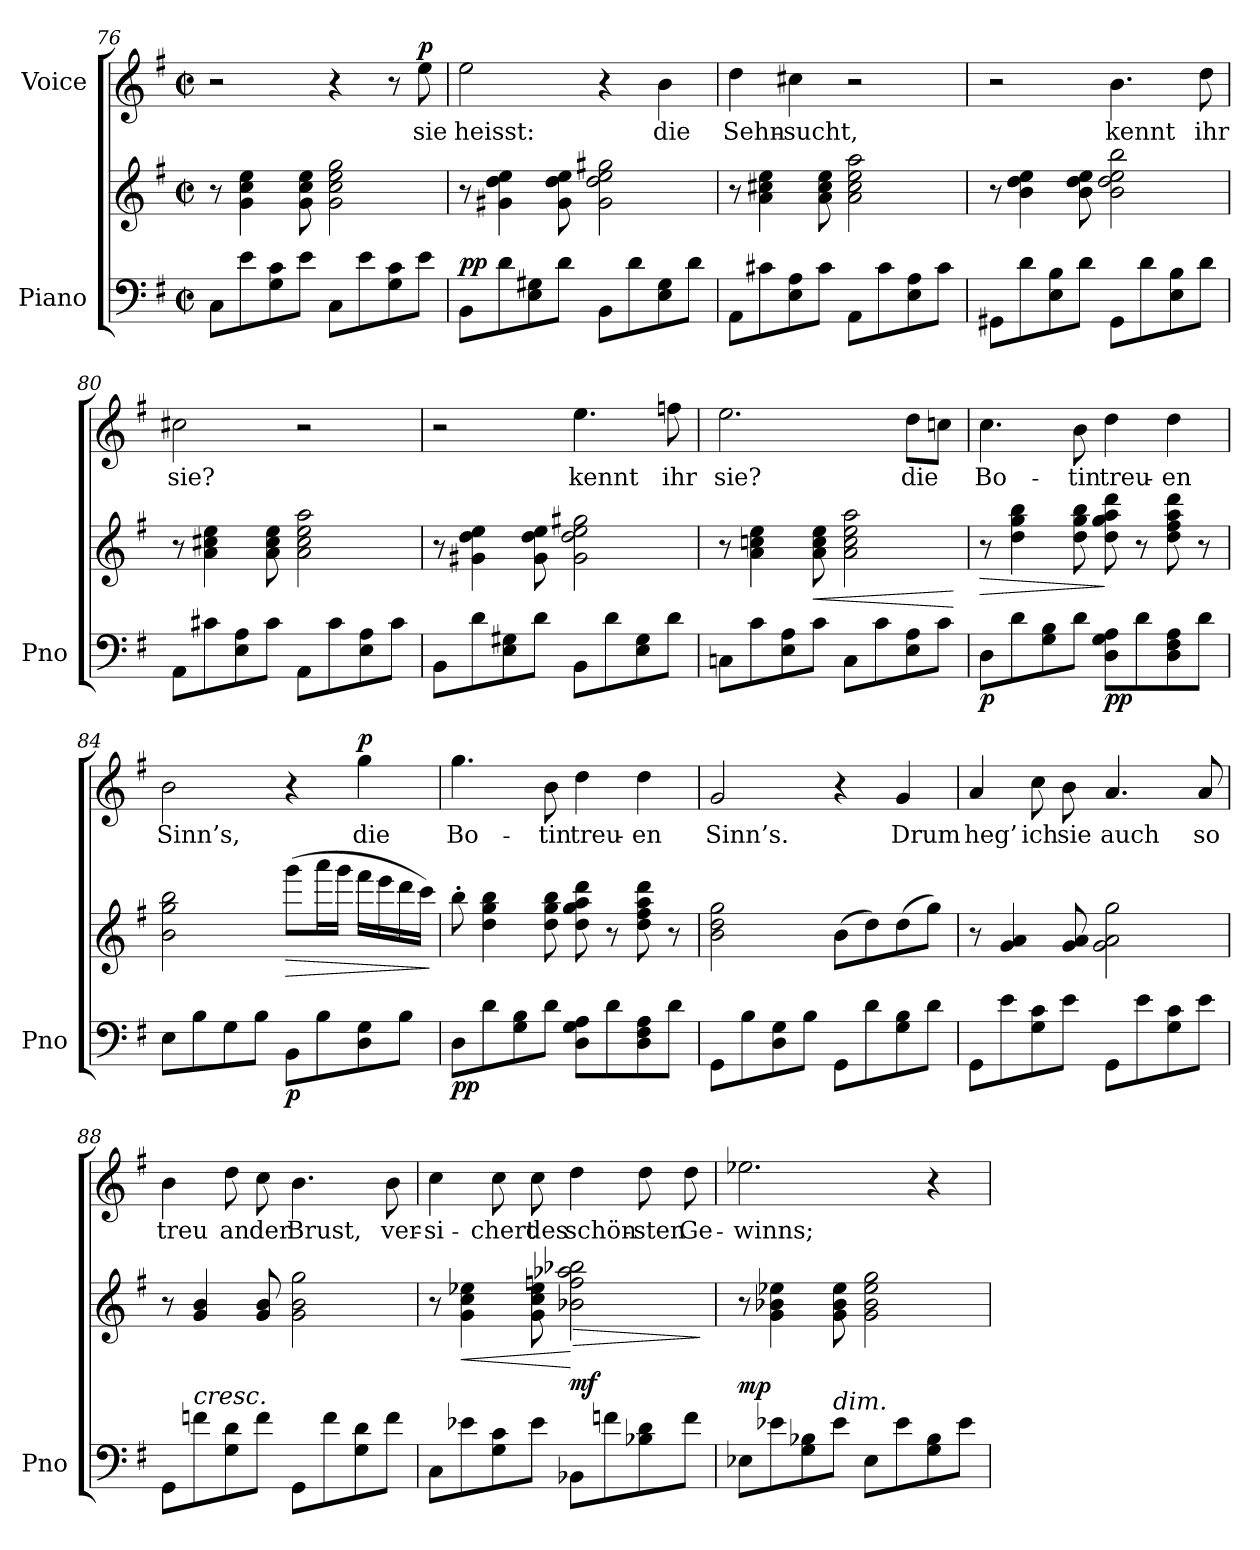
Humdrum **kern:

**kern	**kern	**dynam	**kern	**text	**dynam
*part2	*part2	*part2	*part1	*part1	*part1
*staff3	*staff2	*staff2/3	*staff1	*staff1	*staff1
*I"Piano	*	*	*I"Voice	*	*
*I'Pno	*	*	*	*	*
!!LO:PB:g=z
*clefF4	*clefG2	*	*clefG2	*	*
*k[f#]	*k[f#]	*	*k[f#]	*	*
*M2/2	*M2/2	*	*M2/2	*	*
*met(c|)	*met(c|)	*	*met(c|)	*	*
=76	=76	=76	=76	=76	=76
8C\L	8r	.	2r	.	.
8e\	4g\ 4cc\ 4ee\	.	.	.	.
8G\ 8c\	.	.	.	.	.
8e\J	8g\ 8cc\ 8ee\	.	.	.	.
8C\L	2g\ 2cc\ 2ee\ 2gg\	.	4r	.	.
8e\	.	.	.	.	.
8G\ 8c\	.	.	8r	.	.
!	!	!	!	!LO:LY:b	!LO:DY:b
8e\J	.	.	8ee\	sie	p
=77	=77	=77	=77	=77	=77
!	!	!LO:DY:a=2	!	!LO:LY:b	!
8BB\L	8r	pp	2ee\	heisst:	.
8d\	4g#X\ 4dd\ 4ee\	.	.	.	.
8E\ 8G#X\	.	.	.	.	.
8d\J	8g#\ 8dd\ 8ee\	.	.	.	.
8BB\L	2g#\ 2dd\ 2ee\ 2gg#X\	.	4r	.	.
8d\	.	.	.	.	.
!	!	!	!	!LO:LY:b	!
8E\ 8G#\	.	.	4b\	die	.
8d\J	.	.	.	.	.
=78	=78	=78	=78	=78	=78
!	!	!	!	!LO:LY:b	!
8AA\L	8r	.	4dd\	Sehn-	.
8c#X\	4a\ 4cc#X\ 4ee\	.	.	.	.
!	!	!	!	!LO:LY:b	!
8E\ 8A\	.	.	4cc#X\	-sucht,	.
8c#\J	8a\ 8cc#\ 8ee\	.	.	.	.
8AA\L	2a\ 2cc#\ 2ee\ 2aa\	.	2r	.	.
8c#\	.	.	.	.	.
8E\ 8A\	.	.	.	.	.
8c#\J	.	.	.	.	.
=79	=79	=79	=79	=79	=79
8GG#X\L	8r	.	2r	.	.
8d\	4b\ 4dd\ 4ee\	.	.	.	.
8E\ 8B\	.	.	.	.	.
8d\J	8b\ 8dd\ 8ee\	.	.	.	.
!	!	!	!	!LO:LY:b	!
8GG#\L	2b\ 2dd\ 2ee\ 2bb\	.	4.b\	kennt	.
8d\	.	.	.	.	.
8E\ 8B\	.	.	.	.	.
!	!	!	!	!LO:LY:b	!
8d\J	.	.	8dd\	ihr	.
=80	=80	=80	=80	=80	=80
!	!	!	!	!LO:LY:b	!
8AA\L	8r	.	2cc#X\	sie?	.
8c#X\	4a\ 4cc#X\ 4ee\	.	.	.	.
8E\ 8A\	.	.	.	.	.
8c#\J	8a\ 8cc#\ 8ee\	.	.	.	.
8AA\L	2a\ 2cc#\ 2ee\ 2aa\	.	2r	.	.
8c#\	.	.	.	.	.
8E\ 8A\	.	.	.	.	.
8c#\J	.	.	.	.	.
=81	=81	=81	=81	=81	=81
8BB\L	8r	.	2r	.	.
8d\	4g#X\ 4dd\ 4ee\	.	.	.	.
8E\ 8G#X\	.	.	.	.	.
8d\J	8g#\ 8dd\ 8ee\	.	.	.	.
!	!	!	!	!LO:LY:b	!
8BB\L	2g#\ 2dd\ 2ee\ 2gg#X\	.	4.ee\	kennt	.
8d\	.	.	.	.	.
8E\ 8G#\	.	.	.	.	.
!	!	!	!	!LO:LY:b	!
8d\J	.	.	8ffn\	ihr	.
!!LO:LB:g=z
=82	=82	=82	=82	=82	=82
!	!	!	!	!LO:LY:b	!
8Cn\L	8r	.	2.ee\	sie?	.
8c\	4a\ 4ccn\ 4ee\	.	.	.	.
8E\ 8A\	.	.	.	.	.
!	!	!LO:HP:b	!	!	!
8c\J	8a\ 8cc\ 8ee\	<	.	.	.
8C\L	2a\ 2cc\ 2ee\ 2aa\	.	.	.	.
8c\	.	.	.	.	.
!	!	!	!	!LO:LY:b	!
8E\ 8A\	.	.	8dd\L	die	.
8c\J	.	.	8ccn\J	.	.
.	.	[	.	.	.
=83	=83	=83	=83	=83	=83
!	!	!LO:HP:b	!	!LO:LY:b	!
!	!	!LO:DY:n=1:b=2	!	!	!
8D\L	8r	> p	4.cc\	Bo-	.
8d\	4dd\ 4gg\ 4bb\	.	.	.	.
8G\ 8B\	.	.	.	.	.
!	!	!	!	!LO:LY:b	!
8d\J	8dd\ 8gg\ 8bb\	.	8b\	-tin	.
!	!	!LO:DY:n=2:b=2	!	!LO:LY:b	!
8D\ 8G\ 8A\L	8dd\ 8gg\ 8aa\ 8ddd\	] pp	4dd\	treu-	.
8d\	8r	.	.	.	.
!	!	!	!	!LO:LY:b	!
8D\ 8F#\ 8A\	8dd\ 8ff#\ 8aa\ 8ddd\	.	4dd\	-en	.
8d\J	8r	.	.	.	.
=84	=84	=84	=84	=84	=84
!	!	!	!	!LO:LY:b	!
8E\L	2b\ 2gg\ 2bb\	.	2b\	Sinn’s,	.
8B\	.	.	.	.	.
8G\	.	.	.	.	.
8B\J	.	.	.	.	.
!	!	!LO:HP:b	!	!	!
!	!	!LO:DY:n=1:b=2	!	!	!
8BB\L	(>8ggg\L	> p	4r	.	.
8B\	16aaa\L	.	.	.	.
.	16ggg\JJ	.	.	.	.
!	!	!	!	!LO:LY:b	!LO:DY:b
8D\ 8G\	16fff#\LL	.	4gg\	die	p
.	16eee\	.	.	.	.
8B\J	16ddd\	.	.	.	.
.	16ccc\JJ)	.	.	.	.
.	.	]	.	.	.
=85	=85	=85	=85	=85	=85
!	!	!LO:DY:b=2	!	!LO:LY:b	!
8D\L	8bb'\	pp	4.gg\	Bo-	.
8d\	4dd\ 4gg\ 4bb\	.	.	.	.
8G\ 8B\	.	.	.	.	.
!	!	!	!	!LO:LY:b	!
8d\J	8dd\ 8gg\ 8bb\	.	8b\	-tin	.
!	!	!	!	!LO:LY:b	!
8D\ 8G\ 8A\L	8dd\ 8gg\ 8aa\ 8ddd\	.	4dd\	treu-	.
8d\	8r	.	.	.	.
!	!	!	!	!LO:LY:b	!
8D\ 8F#\ 8A\	8dd\ 8ff#\ 8aa\ 8ddd\	.	4dd\	-en	.
8d\J	8r	.	.	.	.
=86	=86	=86	=86	=86	=86
!	!	!	!	!LO:LY:b	!
8GG\L	2b\ 2dd\ 2gg\	.	2g/	Sinn’s.	.
8B\	.	.	.	.	.
8D\ 8G\	.	.	.	.	.
8B\J	.	.	.	.	.
8GG\L	(>8b\L	.	4r	.	.
8d\	8dd\)	.	.	.	.
!	!	!	!	!LO:LY:b	!
8G\ 8B\	(>8dd\	.	4g/	Drum	.
8d\J	8gg\J)	.	.	.	.
!!LO:LB:g=z
=87	=87	=87	=87	=87	=87
!	!	!	!	!LO:LY:b	!
8GG\L	8r	.	4a/	heg’	.
8e\	4g/ 4a/	.	.	.	.
!	!	!	!	!LO:LY:b	!
8G\ 8c\	.	.	8cc\	ich	.
!	!	!	!	!LO:LY:b	!
8e\J	8g/ 8a/	.	8b\	sie	.
!	!	!	!	!LO:LY:b	!
8GG\L	2g\ 2a\ 2gg\	.	4.a/	auch	.
8e\	.	.	.	.	.
8G\ 8c\	.	.	.	.	.
!	!	!	!	!LO:LY:b	!
8e\J	.	.	8a/	so	.
=88	=88	=88	=88	=88	=88
!	!	!	!	!LO:LY:b	!
8GG\L	8r	.	4b\	treu	.
!LO:TX:a:i:t=cresc.	!	!	!	!	!
8fn\	4g/ 4b/	.	.	.	.
!	!	!	!	!LO:LY:b	!
8G\ 8d\	.	.	8dd\	an	.
!	!	!	!	!LO:LY:b	!
8f\J	8g/ 8b/	.	8cc\	der	.
!	!	!	!	!LO:LY:b	!
8GG\L	2g\ 2b\ 2gg\	.	4.b\	Brust,	.
8f\	.	.	.	.	.
8G\ 8d\	.	.	.	.	.
!	!	!	!	!LO:LY:b	!
8f\J	.	.	8b\	ver-	.
=89	=89	=89	=89	=89	=89
!	!	!	!	!LO:LY:b	!
8C\L	8r	.	4cc\	-si-	.
!	!	!LO:HP:b	!	!	!
8e-X\	4g\ 4cc\ 4ee-X\	<	.	.	.
!	!	!	!	!LO:LY:b	!
8G\ 8c\	.	.	8cc\	-chert	.
!	!	!	!	!LO:LY:b	!
8e-\J	8g\ 8cc\ 8ee-\	.	8cc\	des	.
!	!	!LO:HP:n=1:b	!	!LO:LY:b	!
!	!	!LO:DY:n=1:a=2	!	!	!
8BB-X\L	2b-X\ 2ffn\ 2aa-X\ 2bb-X\	[ > mf	4dd\	schön-	.
8fn\	.	.	.	.	.
!	!	!	!	!LO:LY:b	!
8B-X\ 8d\	.	.	8dd\	-sten	.
!	!	!	!	!LO:LY:b	!
8f\J	.	.	8dd\	Ge-	.
.	.	]	.	.	.
=90	=90	=90	=90	=90	=90
!	!	!LO:DY:a=2	!	!LO:LY:b	!
8E-X\L	8r	mp	2.ee-X\	-winns;	.
8e-X\	4g\ 4b-X\ 4ee-X\	.	.	.	.
8G\ 8B-X\	.	.	.	.	.
!LO:TX:a:i:t=dim.	!	!	!	!	!
8e-\J	8g\ 8b-\ 8ee-\	.	.	.	.
8E-\L	2g\ 2b-\ 2ee-\ 2gg\	.	.	.	.
8e-\	.	.	.	.	.
8G\ 8B-\	.	.	4r	.	.
8e-\J	.	.	.	.	.
=	=	=	=	=	=
*-	*-	*-	*-	*-	*-
